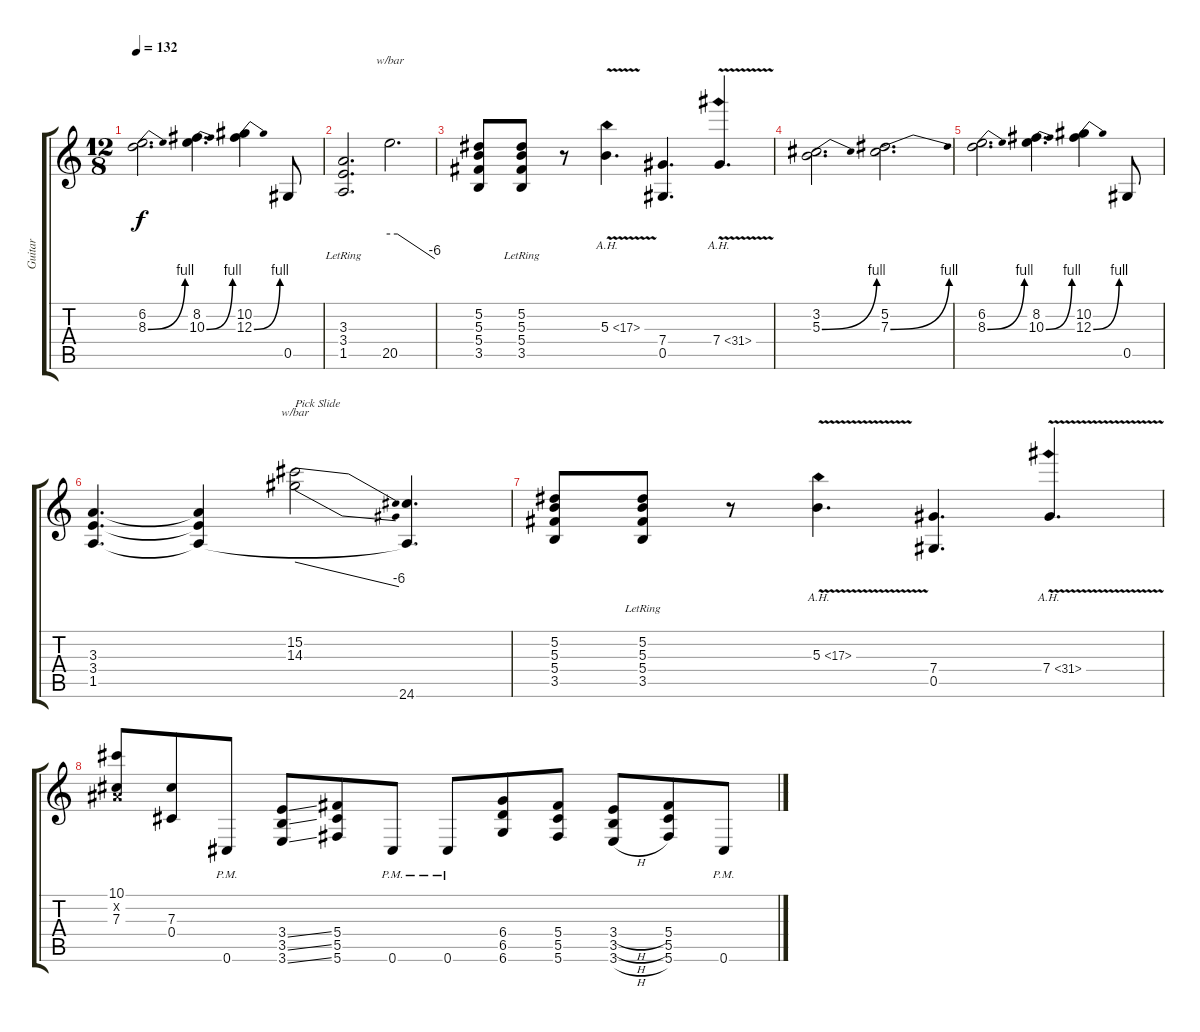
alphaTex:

\track ("Guitar" "Guitar") {instrument distortionguitar}
\staff {score tabs}
\tuning (Eb4 Bb3 Gb3 Db3 Ab2 Db2) {hide}
\ts (12 8)
\tempo 132
\clef g2
\ks c
(6.2 8.3{be (bend 0 0 60 4)}).2{d dy f} (8.2 10.3{be (bend 0 0 60 4)}).4{d} (10.2 12.3{be (bend 0 0 60 4)}).4 0.5.8 |
(3.3{lr} 3.4{lr} 1.5{lr}).2{d} 20.5.2{d tbe (custom default 0 0 10 0 60 -24)} |
(5.2 5.3 5.4 3.5).8 (5.2{lr} 5.3{lr} 5.4{lr} 3.5{lr}).8 r.8 5.3{ah 12 v}.4{d} (7.4 0.5).4{d} 7.4{ah 24 v}.4{d} |
(3.2 5.3{be (bend 0 0 60 4)}).2{d} (5.2 7.3{be (bend 0 0 60 4)}).2{d} |
(6.2 8.3{be (bend 0 0 60 4)}).2{d} (8.2 10.3{be (bend 0 0 60 4)}).4{d} (10.2 12.3{be (bend 0 0 60 4)}).4 0.5.8 |
(3.3 3.4 1.5).4{d} (3.3{t} 3.4{t} 1.5{t}).4 (15.2 14.3).2{tbe (dive default 0 0 60 -24) txt "Pick Slide"} (1.5{t} 24.6).4{d} |
(5.2 5.3 5.4 3.5).8 (5.2{lr} 5.3{lr} 5.4{lr} 3.5{lr}).8 r.8 5.3{ah 12 v}.4{d} (7.4 0.5).4{d} 7.4{ah 24 v}.4{d} |
(10.1 0.2{x} 7.3).8 (7.3 0.4).8 0.6{pm}.8 (3.4{ss} 3.5{ss} 3.6{ss}).8 (5.4 5.5 5.6).8 0.6{pm}.8 0.6{pm}.8 (6.4 6.5 6.6).8 (5.4 5.5 5.6).8 (3.4{h} 3.5{h} 3.6{h}).8 (5.4 5.5 5.6).8 0.6{pm}.8
